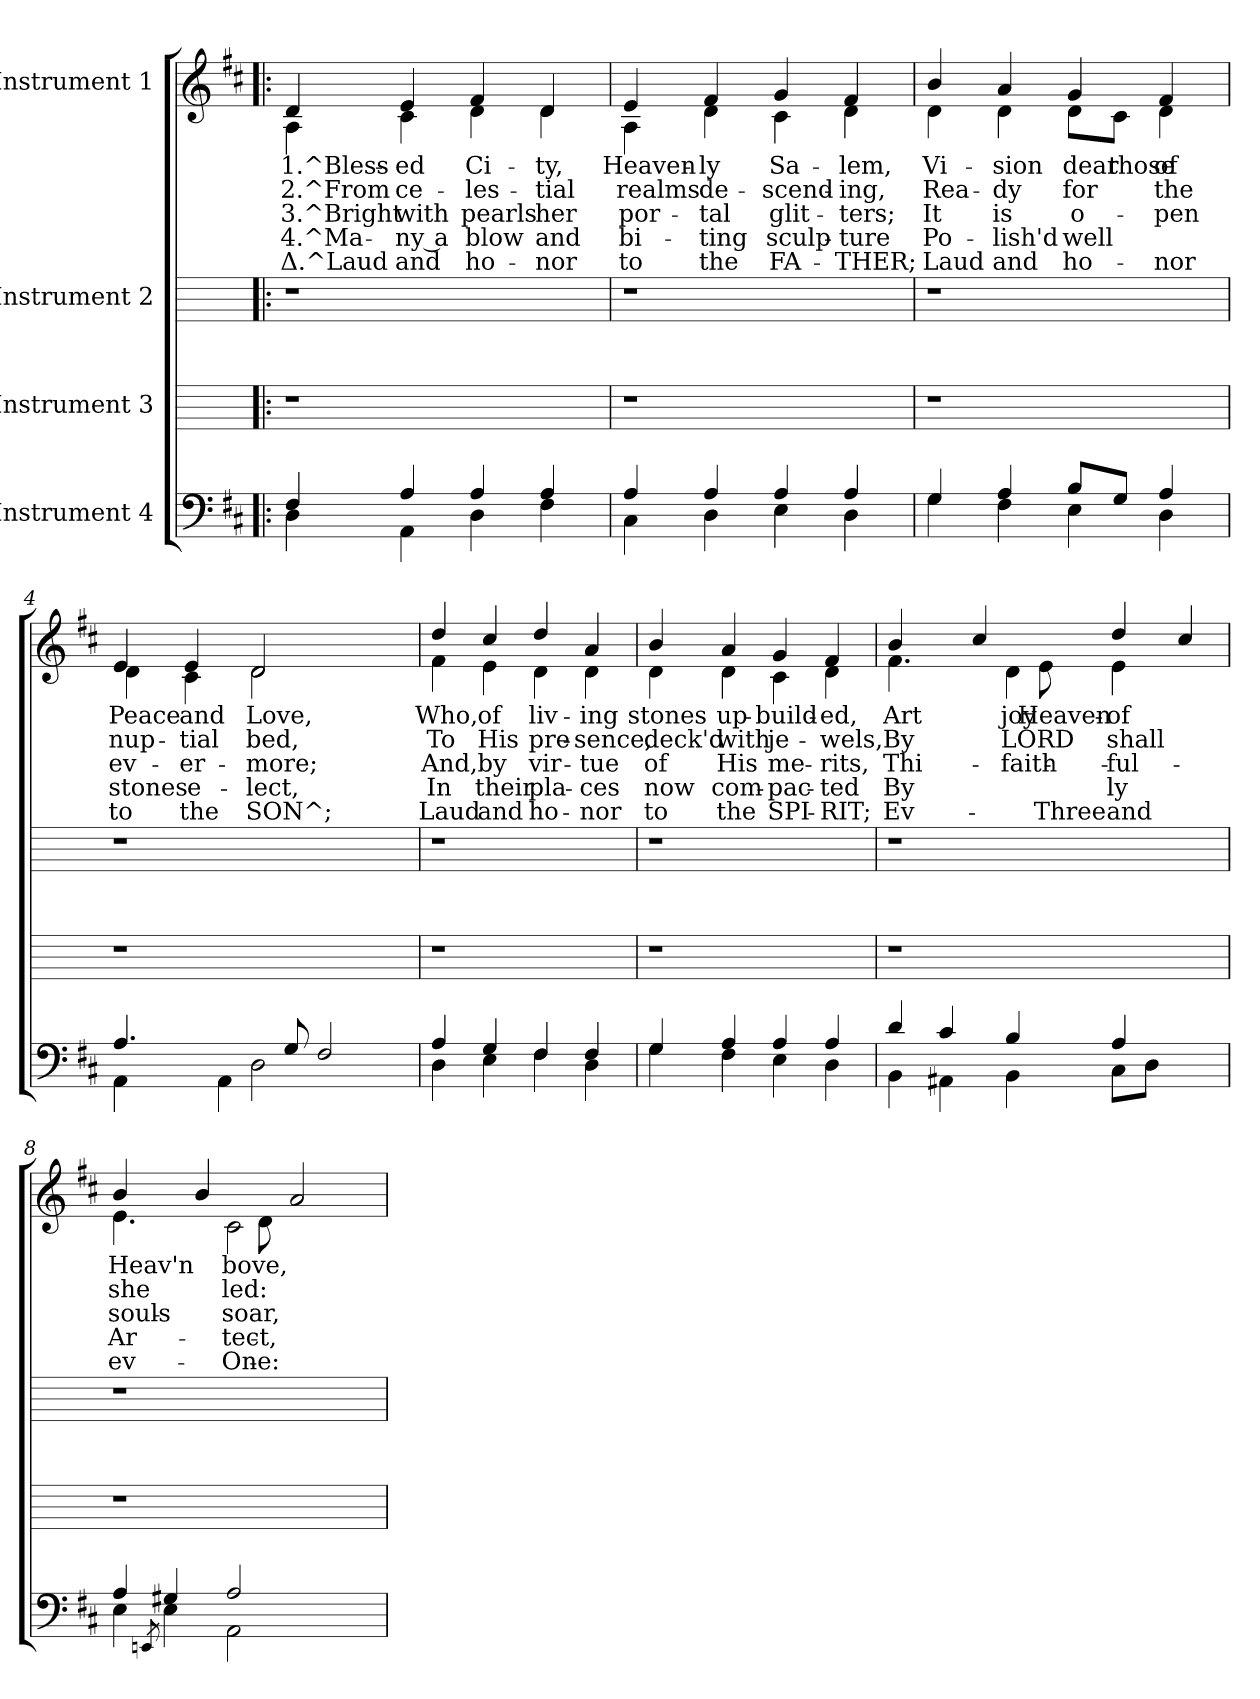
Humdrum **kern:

**kern	**text	**kern	**kern	**kern	**text	**text	**text	**text	**text
*part4	*part4	*part3	*part2	*part1	*part1	*part1	*part1	*part1	*part1
*staff4	*staff4	*staff3	*staff2	*staff1	*staff1	*staff1	*staff1	*staff1	*staff1
*I"Instrument 4	*	*I"Instrument 3	*I"Instrument 2	*I"Instrument 1	*	*	*	*	*
!!LO:PB:g=z
*stria5	*	*stria5	*stria5	*stria5	*	*	*	*	*
*clefF4	*	*	*	*clefG2	*	*	*	*	*
*k[f#c#]	*	*k[]	*k[]	*k[f#c#]	*	*	*	*	*
*D:	*	*C:	*C:	*D:	*	*	*	*	*
=1!|:	=1!|:	=1!|:	=1!|:	=1!|:	=1!|:	=1!|:	=1!|:	=1!|:	=1!|:
*^	*	*	*	*	*	*	*	*	*
!	!	!LO:LY:a:rj	!	!	!	!LO:LY:b:rj	!LO:LY:b:rj	!LO:LY:b:rj	!LO:LY:b:rj	!LO:LY:b:rj
*	*	*	*	*	*^	*	*	*	*	*
4F#/	4D\	.	1r	1r	4d/	4A\	1.^Bless-	-2.^From	3.^Bright	4.^Ma-	-Δ.^Laud
!	!	!LO:LY:a:rj	!	!	!	!	!LO:LY:b:rj	!LO:LY:b:rj	!LO:LY:b:rj	!LO:LY:b:rj	!LO:LY:b:rj
4A/	4AA\	.	.	.	4e/	4c#\	ed	ce-	-with	ny a	and
!	!	!LO:LY:a:rj	!	!	!	!	!LO:LY:b:rj	!LO:LY:b:rj	!LO:LY:b:rj	!LO:LY:b:rj	!LO:LY:b:rj
4A/	4D\	.	.	.	4f#/	4d\	Ci-	-les-	-pearls	blow	ho-
!	!	!LO:LY:a:rj	!	!	!	!	!LO:LY:b:rj	!LO:LY:b:rj	!LO:LY:b:rj	!LO:LY:b:rj	!LO:LY:b:rj
4A/	4F#\	.	.	.	4d/	4d\	-ty,	tial	her	and	nor
=2	=2	=2	=2	=2	=2	=2	=2	=2	=2	=2	=2
!	!	!LO:LY:a:rj	!	!	!	!	!LO:LY:b:rj	!LO:LY:b:rj	!LO:LY:b:rj	!LO:LY:b:rj	!LO:LY:b:rj
4A/	4C#\	.	1r	1r	4e/	4A\	Heaven-	-realms	por-	-bi-	-to
!	!	!LO:LY:a:rj	!	!	!	!	!LO:LY:b:rj	!LO:LY:b:rj	!LO:LY:b:rj	!LO:LY:b:rj	!LO:LY:b:rj
4A/	4D\	.	.	.	4f#/	4d\	ly	de-	-tal	ting	the
!	!	!LO:LY:a:rj	!	!	!	!	!LO:LY:b:rj	!LO:LY:b:rj	!LO:LY:b:rj	!LO:LY:b:rj	!LO:LY:b:rj
4A/	4E\	.	.	.	4g/	4c#\	Sa-	-scend-	-glit-	-sculp-	-FA-
!	!	!LO:LY:a:rj	!	!	!	!	!LO:LY:b:rj	!LO:LY:b:rj	!LO:LY:b:rj	!LO:LY:b:rj	!LO:LY:b:rj
4A/	4D\	.	.	.	4f#/	4d\	-lem,	ing,	ters;	ture	THER;
=3	=3	=3	=3	=3	=3	=3	=3	=3	=3	=3	=3
!	!	!LO:LY:a:rj	!	!	!	!	!LO:LY:b:rj	!LO:LY:b:rj	!LO:LY:b:rj	!LO:LY:b:rj	!LO:LY:b:rj
4G/	4G\	.	1r	1r	4b/	4d\	Vi-	-Rea-	-It	Po-	-Laud
!	!	!LO:LY:a:rj	!	!	!	!	!LO:LY:b:rj	!LO:LY:b:rj	!LO:LY:b:rj	!LO:LY:b:rj	!LO:LY:b:rj
4A/	4F#\	.	.	.	4a/	4d\	sion	dy	is	lish'd	and
!	!	!LO:LY:a:rj	!	!	!	!	!LO:LY:b:rj	!LO:LY:b:rj	!LO:LY:b:rj	!LO:LY:b:rj	!LO:LY:b:rj
4E\	8B/L	.	.	.	4g/	8d\L	dear	for	o-	-well	ho-
!	!	!LO:LY:a:rj	!	!	!	!	!LO:LY:b:rj	!LO:LY:b:rj	!LO:LY:b:rj	!LO:LY:b:rj	!LO:LY:b:rj
.	8G/J	.	.	.	.	8c#\J	-those	.	.	.	.
!	!	!LO:LY:a:rj	!	!	!	!	!LO:LY:b:rj	!LO:LY:b:rj	!LO:LY:b:rj	!LO:LY:b:rj	!LO:LY:b:rj
4A/	4D\	.	.	.	4f#/	4d\	of	the	pen	.	nor
=4	=4	=4	=4	=4	=4	=4	=4	=4	=4	=4	=4
!	!	!LO:LY:a:rj	!	!	!	!	!LO:LY:b:rj	!LO:LY:b:rj	!LO:LY:b:rj	!LO:LY:b:rj	!LO:LY:b:rj
4.A/	4AA\	.	1r	1r	4e/	4d\	Peace	nup-	-ev-	-stones	to
!	!	!	!	!	!	!	!LO:LY:b:rj	!LO:LY:b:rj	!LO:LY:b:rj	!LO:LY:b:rj	!LO:LY:b:rj
.	4ryy	.	.	.	4e/	4c#\	and	tial	er-	-e-	-the
4AA\	.	.	.	.	.	.	.	.	.	.	.
!	!	!LO:LY:a:rj	!	!	!	!	!LO:LY:b:rj	!LO:LY:b:rj	!LO:LY:b:rj	!LO:LY:b:rj	!LO:LY:b:rj
.	2D\	.	.	.	2d/	2d\	Love,	bed,	more;	lect,	SON^;
!	!	!LO:LY:a:rj	!	!	!	!	!	!	!	!	!
8G/	.	.	.	.	.	.	.	.	.	.	.
2F#/	.	.	.	.	.	.	.	.	.	.	.
.	4ryy	.	4ryy	4ryy	4ryy	4ryy	.	.	.	.	.
!!LO:LB:g=z	!!
=5	=5	=5	=5	=5	=5	=5	=5	=5	=5	=5	=5
!	!	!LO:LY:a:rj	!	!	!	!	!LO:LY:b:rj	!LO:LY:b:rj	!LO:LY:b:rj	!LO:LY:b:rj	!LO:LY:b:rj
4A/	4D\	.	1r	1r	4dd/	4f#\	Who,	To	And,	In	Laud
!	!	!LO:LY:a:rj	!	!	!	!	!LO:LY:b:rj	!LO:LY:b:rj	!LO:LY:b:rj	!LO:LY:b:rj	!LO:LY:b:rj
4G/	4E\	.	.	.	4cc#/	4e\	of	His	by	their	and
!	!	!LO:LY:a:rj	!	!	!	!	!LO:LY:b:rj	!LO:LY:b:rj	!LO:LY:b:rj	!LO:LY:b:rj	!LO:LY:b:rj
4F#/	4F#\	.	.	.	4dd/	4d\	liv-	-pre-	-vir-	-pla-	-ho-
!	!	!LO:LY:a:rj	!	!	!	!	!LO:LY:b:rj	!LO:LY:b:rj	!LO:LY:b:rj	!LO:LY:b:rj	!LO:LY:b:rj
4F#/	4D\	.	.	.	4a/	4d\	-ing	sence,	tue	ces	nor
=6	=6	=6	=6	=6	=6	=6	=6	=6	=6	=6	=6
!	!	!LO:LY:a:rj	!	!	!	!	!LO:LY:b:rj	!LO:LY:b:rj	!LO:LY:b:rj	!LO:LY:b:rj	!LO:LY:b:rj
4G/	4G\	.	1r	1r	4b/	4d\	stones	deck'd	of	now	to
!	!	!LO:LY:a:rj	!	!	!	!	!LO:LY:b:rj	!LO:LY:b:rj	!LO:LY:b:rj	!LO:LY:b:rj	!LO:LY:b:rj
4A/	4F#\	.	.	.	4a/	4d\	up-	-with	His	com-	-the
!	!	!LO:LY:a:rj	!	!	!	!	!LO:LY:b:rj	!LO:LY:b:rj	!LO:LY:b:rj	!LO:LY:b:rj	!LO:LY:b:rj
4A/	4E\	.	.	.	4g/	4c#\	build-	-je-	-me-	-pac-	-SPI-
!	!	!LO:LY:a:rj	!	!	!	!	!LO:LY:b:rj	!LO:LY:b:rj	!LO:LY:b:rj	!LO:LY:b:rj	!LO:LY:b:rj
4A/	4D\	.	.	.	4f#/	4d\	-ed,	wels,	rits,	ted	RIT;
=7	=7	=7	=7	=7	=7	=7	=7	=7	=7	=7	=7
!	!	!LO:LY:a:rj	!	!	!	!	!LO:LY:b:rj	!LO:LY:b:rj	!LO:LY:b:rj	!LO:LY:b:rj	!LO:LY:b:rj
4d/	4BB\	.	1r	1r	4.f#\	4b/	Art	By	Thi-	-By	Ev-
!	!	!LO:LY:a:rj	!	!	!	!	!	!	!	!	!
4c#/	4AA#X\	.	.	.	.	4ryy	.	.	.	.	.
.	.	.	.	.	4cc#/	.	.	.	.	.	.
!	!	!LO:LY:a:rj	!	!	!	!	!LO:LY:b:rj	!LO:LY:b:rj	!LO:LY:b:rj	!LO:LY:b:rj	!LO:LY:b:rj
4B/	4BB\	.	.	.	.	4d\	joy	LORD	faith-	-	.
!	!	!	!	!	!	!	!LO:LY:b:rj	!LO:LY:b:rj	!LO:LY:b:rj	!LO:LY:b:rj	!LO:LY:b:rj
.	.	.	.	.	8e\	.	-Heaven-	-	.	.	Three
!	!	!LO:LY:a:rj	!	!	!	!	!LO:LY:b:rj	!LO:LY:b:rj	!LO:LY:b:rj	!LO:LY:b:rj	!LO:LY:b:rj
4A/	8C#\L	.	.	.	4dd/	4e\	of	shall	ful	ly	and
!	!	!LO:LY:a:rj	!	!	!	!	!	!	!	!	!
.	8D\J	.	.	.	.	.	.	.	.	.	.
4ryy	4ryy	.	4ryy	4ryy	4cc#/	4ryy	.	.	.	.	.
=8	=8	=8	=8	=8	=8	=8	=8	=8	=8	=8	=8
!	!	!LO:LY:a:rj	!	!	!	!	!LO:LY:b:rj	!LO:LY:b:rj	!LO:LY:b:rj	!LO:LY:b:rj	!LO:LY:b:rj
4A/	4E\	.	1r	1r	4.e\	4b/	Heav'n	she	souls	Ar-	-ev-
8qEEn/	.	.	.	.	.	.	.	.	.	.	.
!	!	!LO:LY:a:rj	!	!	!	!	!	!	!	!	!
4G#X/	4E\	.	.	.	.	4ryy	.	.	.	.	.
.	.	.	.	.	4b/	.	.	.	.	.	.
!	!	!LO:LY:a:rj	!	!	!	!	!LO:LY:b:rj	!LO:LY:b:rj	!LO:LY:b:rj	!LO:LY:b:rj	!LO:LY:b:rj
2A/	2AA\	.	.	.	.	2c#\	bove,	led:	soar,	tect,	One:
!	!	!	!	!	!	!	!LO:LY:b:rj	!LO:LY:b:rj	!LO:LY:b:rj	!LO:LY:b:rj	!LO:LY:b:rj
.	.	.	.	.	8d\	.	-	.	.	.	.
.	.	.	.	.	2a/	.	.	.	.	.	.
4ryy	4ryy	.	4ryy	4ryy	.	4ryy	.	.	.	.	.
*v	*v	*	*	*	*v	*v	*	*	*	*	*
=	=	=	=	=	=	=	=	=	=
*-	*-	*-	*-	*-	*-	*-	*-	*-	*-
